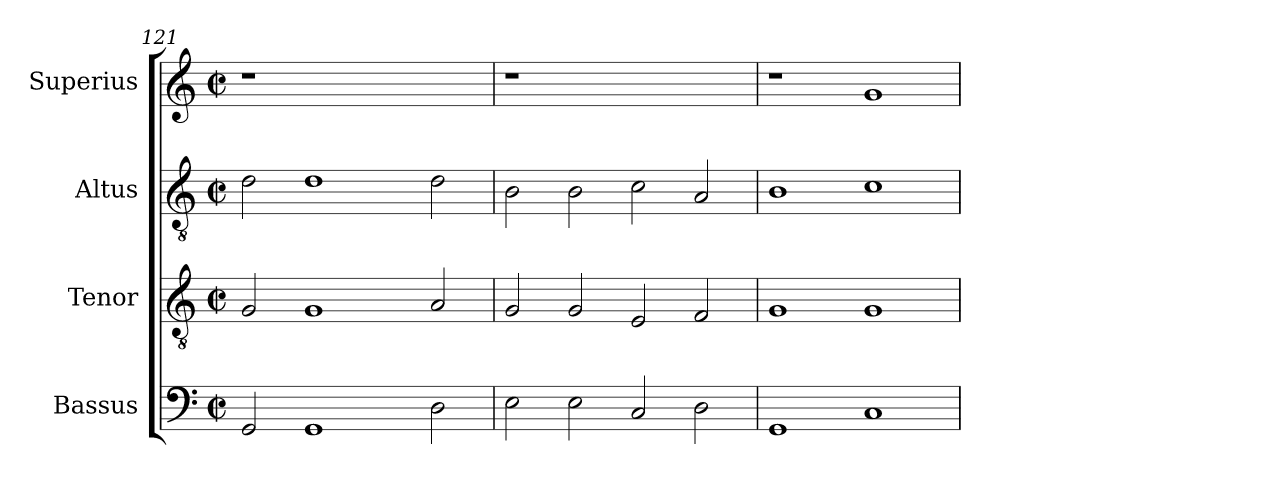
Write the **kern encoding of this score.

**kern	**kern	**kern	**kern
*part4	*part3	*part2	*part1
*staff4	*staff3	*staff2	*staff1
*I"Bassus	*I"Tenor	*I"Altus	*I"Superius
*I'B.	*I'T.	*I'A.	*I'S.
!!LO:LB:g=z
*clefF4	*clefGv2	*clefGv2	*clefG2
*	*ITrd7c12	*ITrd7c12	*
*k[]	*k[]	*k[]	*k[]
*C:	*C:	*C:	*C:
*M2/2	*M2/2	*M2/2	*M2/2
*met(c|)	*met(c|)	*met(c|)	*met(c|)
=121	=121	=121	=121
!	!	!	!LO:N:vis=1
2GGi/	2GGi/	2Di\	1r
1GGi	1GGi	1Di	.
.	.	.	1ryy
2Di\	2AAi/	2Di\	.
=122	=122	=122	=122
!	!	!	!LO:N:vis=1
2Ei\	2GGi/	2BBi\	1r
2Ei\	2GGi/	2BBi\	.
2Ci/	2EEi/	2Ci\	1ryy
2Di\	2FFi/	2AAi/	.
=123	=123	=123	=123
1GGi	1GGi	1BBi	1r
1Ci	1GGi	1Ci	1gi
=	=	=	=
*-	*-	*-	*-
